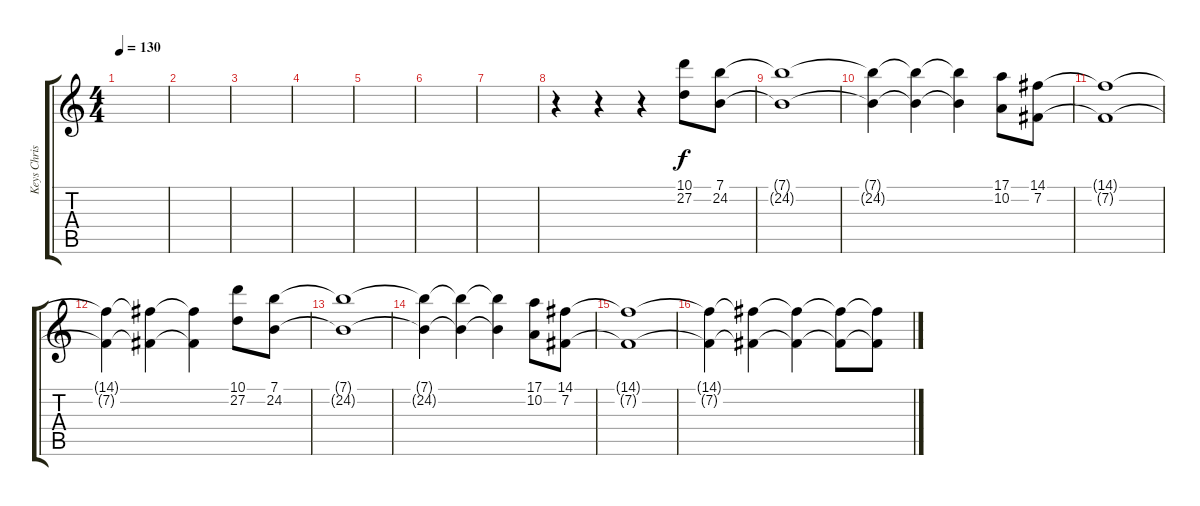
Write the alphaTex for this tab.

\track ("Keys Chris (chorus lead)" "Keys Chris") {instrument lead2sawtooth}
\staff {score tabs}
\tuning (E4 B3 G3 D3 A2 E2) {hide}
\ts (4 4)
\tempo 130
\clef g2
\ks c
|
|
|
|
|
|
|
r.4 r.4 r.4 (10.1 27.2).8 (7.1 24.2).8 |
(7.1{t} 24.2{t}).1 |
(7.1{t} 24.2{t}).4 (7.1{t} 24.2{t}).4 (7.1{t} 24.2{t}).4 (17.1 10.2).8 (14.1 7.2).8 |
(14.1{t} 7.2{t}).1 |
(14.1{t} 7.2{t}).4 (14.1{t} 7.2{t}).4 (14.1{t} 7.2{t}).4 (10.1 27.2).8 (7.1 24.2).8 |
(7.1{t} 24.2{t}).1 |
(7.1{t} 24.2{t}).4 (7.1{t} 24.2{t}).4 (7.1{t} 24.2{t}).4 (17.1 10.2).8 (14.1 7.2).8 |
(14.1{t} 7.2{t}).1 |
(14.1{t} 7.2{t}).4 (14.1{t} 7.2{t}).4 (14.1{t} 7.2{t}).4 (14.1{t} 7.2{t}).8 (14.1{t} 7.2{t}).8
